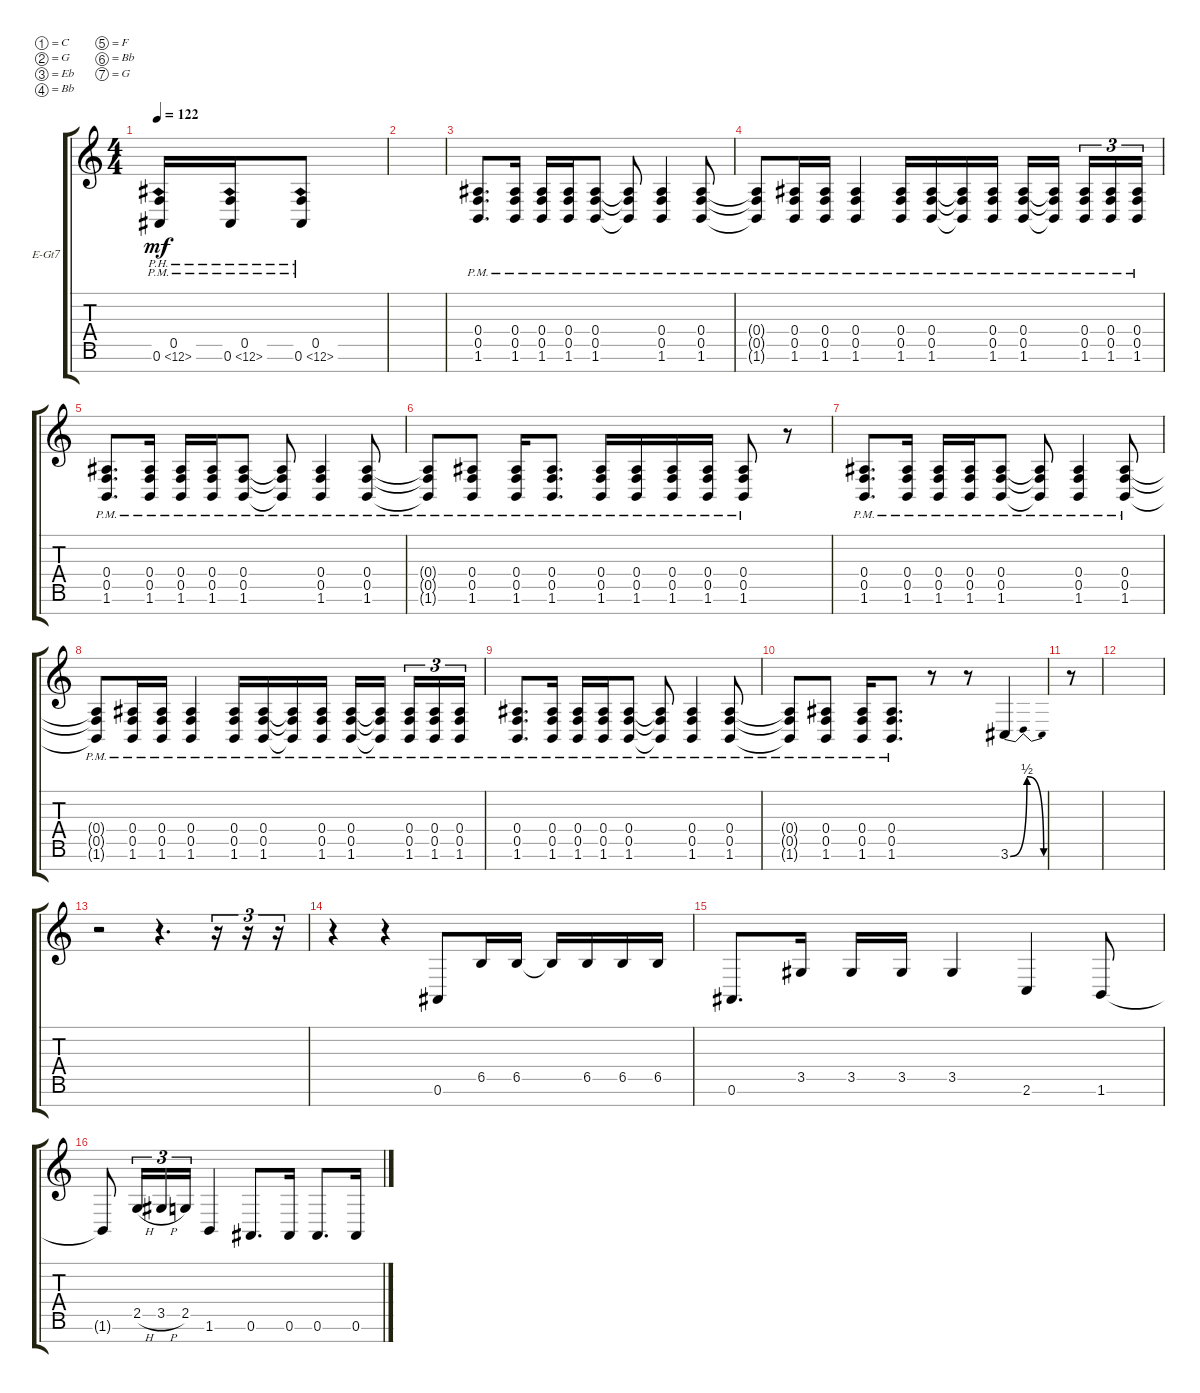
\defaultSystemsLayout 4
\bracketExtendMode groupsimilarinstruments
\firstSystemTrackNameOrientation horizontal
\otherSystemsTrackNameOrientation horizontal
\track ("Electric Guitar" "E-Gt7") {instrument distortionguitar}
\staff {score tabs}
\tuning (C4 G3 Eb3 Bb2 F2 Bb1 G1)
\ts (4 4)
\tempo 122
\clef g2
\ks c
(0.6{ph 12 pm} 0.5{pm}).16{dy mf instrument distortionguitar} (0.6{ph 12 pm} 0.5{pm}).16 (0.6{ph 12 pm} 0.5{pm}).8 |
|
(1.6{pm} 0.5{pm} 0.4{pm}).8{d} (1.6{pm} 0.5{pm} 0.4{pm}).16 (1.6{pm} 0.5{pm} 0.4{pm}).16 (1.6{pm} 0.5{pm} 0.4{pm}).16 (1.6{pm} 0.5{pm} 0.4{pm}).8 (1.6{pm t} 0.5{pm t} 0.4{pm t}).8 (1.6{pm} 0.5{pm} 0.4{pm}).4 (1.6{pm} 0.5{pm} 0.4{pm}).8 |
(1.6{pm t} 0.5{pm t} 0.4{pm t}).8 (1.6{pm} 0.5{pm} 0.4{pm}).16 (1.6{pm} 0.5{pm} 0.4{pm}).16 (1.6{pm} 0.5{pm} 0.4{pm}).4 (1.6{pm} 0.5{pm} 0.4{pm}).16 (1.6{pm} 0.5{pm} 0.4{pm}).16 (1.6{pm t} 0.5{pm t} 0.4{pm t}).16 (1.6{pm} 0.5{pm} 0.4{pm}).16 (1.6{pm} 0.5{pm} 0.4{pm}).16 (1.6{pm t} 0.5{pm t} 0.4{pm t}).16 (1.6{pm} 0.5{pm} 0.4{pm}).16{tu (3 2)} (1.6{pm} 0.5{pm} 0.4{pm}).16{tu (3 2)} (1.6{pm} 0.5{pm} 0.4{pm}).16{tu (3 2)} |
(1.6{pm} 0.5{pm} 0.4{pm}).8{d} (1.6{pm} 0.5{pm} 0.4{pm}).16 (1.6{pm} 0.5{pm} 0.4{pm}).16 (1.6{pm} 0.5{pm} 0.4{pm}).16 (1.6{pm} 0.5{pm} 0.4{pm}).8 (1.6{pm t} 0.5{pm t} 0.4{pm t}).8 (1.6{pm} 0.5{pm} 0.4{pm}).4 (1.6{pm} 0.5{pm} 0.4{pm}).8 |
(1.6{pm t} 0.5{pm t} 0.4{pm t}).8 (1.6{pm} 0.5{pm} 0.4{pm}).8 (1.6{pm} 0.5{pm} 0.4{pm}).16 (1.6{pm} 0.5{pm} 0.4{pm}).8{d} (1.6{pm} 0.5{pm} 0.4{pm}).16 (1.6{pm} 0.5{pm} 0.4{pm}).16 (1.6{pm} 0.5{pm} 0.4{pm}).16 (1.6{pm} 0.5{pm} 0.4{pm}).16 (1.6{pm} 0.5{pm} 0.4{pm}).8 r.8 |
(1.6{pm} 0.5{pm} 0.4{pm}).8{d} (1.6{pm} 0.5{pm} 0.4{pm}).16 (1.6{pm} 0.5{pm} 0.4{pm}).16 (1.6{pm} 0.5{pm} 0.4{pm}).16 (1.6{pm} 0.5{pm} 0.4{pm}).8 (1.6{pm t} 0.5{pm t} 0.4{pm t}).8 (1.6{pm} 0.5{pm} 0.4{pm}).4 (1.6{pm} 0.5{pm} 0.4{pm}).8 |
(1.6{pm t} 0.5{pm t} 0.4{pm t}).8 (1.6{pm} 0.5{pm} 0.4{pm}).16 (1.6{pm} 0.5{pm} 0.4{pm}).16 (1.6{pm} 0.5{pm} 0.4{pm}).4 (1.6{pm} 0.5{pm} 0.4{pm}).16 (1.6{pm} 0.5{pm} 0.4{pm}).16 (1.6{pm t} 0.5{pm t} 0.4{pm t}).16 (1.6{pm} 0.5{pm} 0.4{pm}).16 (1.6{pm} 0.5{pm} 0.4{pm}).16 (1.6{pm t} 0.5{pm t} 0.4{pm t}).16 (1.6{pm} 0.5{pm} 0.4{pm}).16{tu (3 2)} (1.6{pm} 0.5{pm} 0.4{pm}).16{tu (3 2)} (1.6{pm} 0.5{pm} 0.4{pm}).16{tu (3 2)} |
(1.6{pm} 0.5{pm} 0.4{pm}).8{d} (1.6{pm} 0.5{pm} 0.4{pm}).16 (1.6{pm} 0.5{pm} 0.4{pm}).16 (1.6{pm} 0.5{pm} 0.4{pm}).16 (1.6{pm} 0.5{pm} 0.4{pm}).8 (1.6{pm t} 0.5{pm t} 0.4{pm t}).8 (1.6{pm} 0.5{pm} 0.4{pm}).4 (1.6{pm} 0.5{pm} 0.4{pm}).8 |
(1.6{pm t} 0.5{pm t} 0.4{pm t}).8 (1.6{pm} 0.5{pm} 0.4{pm}).8 (1.6{pm} 0.5{pm} 0.4{pm}).16 (1.6{pm} 0.5{pm} 0.4{pm}).8{d} r.8 r.8 3.6{be (bendrelease 0 0 12 2 20.4 2 60 0)}.4 |
r.8 |
|
r.2 r.4{d} r.16{tu (3 2)} r.16{tu (3 2)} r.16{tu (3 2)} |
r.4 r.4 0.6.8 6.5.16 6.5.16 6.5{t}.16 6.5.16 6.5.16 6.5.16 |
0.6.8{d} 3.5.16 3.5.16 3.5.16 3.5.4 2.6.4 1.6.8 |
1.6{t}.8 2.5{h}.16{tu (3 2)} 3.5{h}.16{tu (3 2)} 2.5.16{tu (3 2)} 1.6.4 0.6.8{d} 0.6.16 0.6.8{d} 0.6.16
